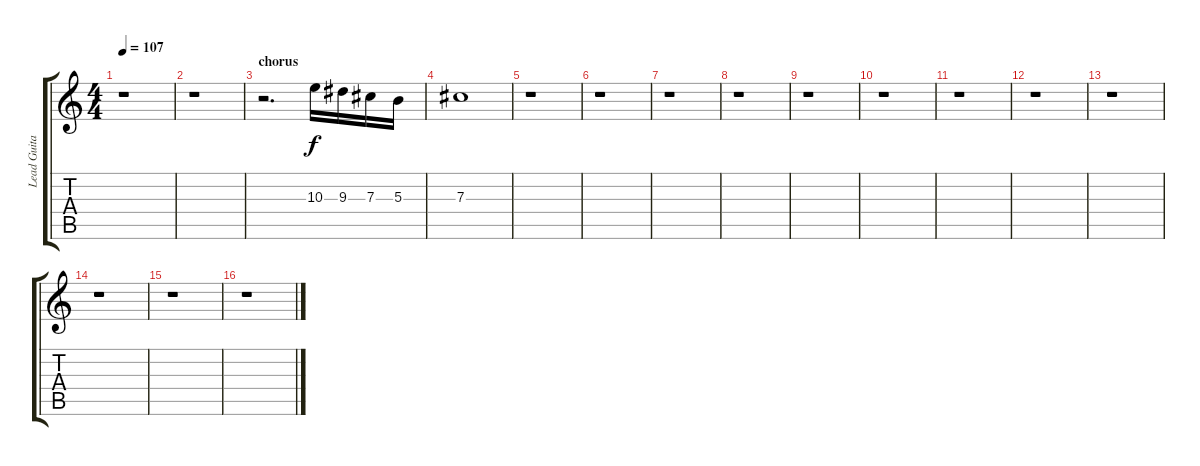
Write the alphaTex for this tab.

\track ("Lead Guitar 2" "Lead Guita") {instrument distortionguitar}
\staff {score tabs}
\tuning (Eb4 Bb3 Gb3 Db3 Ab2 Eb2) {hide}
\ts (4 4)
\tempo 107
\clef g2
\ks c
r.1{dy f} |
r.1 |
\section ("" "chorus")
r.2{d} 10.3.16 9.3.16 7.3.16 5.3.16 |
7.3.1 |
r.1 |
r.1 |
r.1 |
r.1 |
r.1 |
r.1 |
r.1 |
r.1 |
r.1 |
r.1 |
r.1 |
r.1
